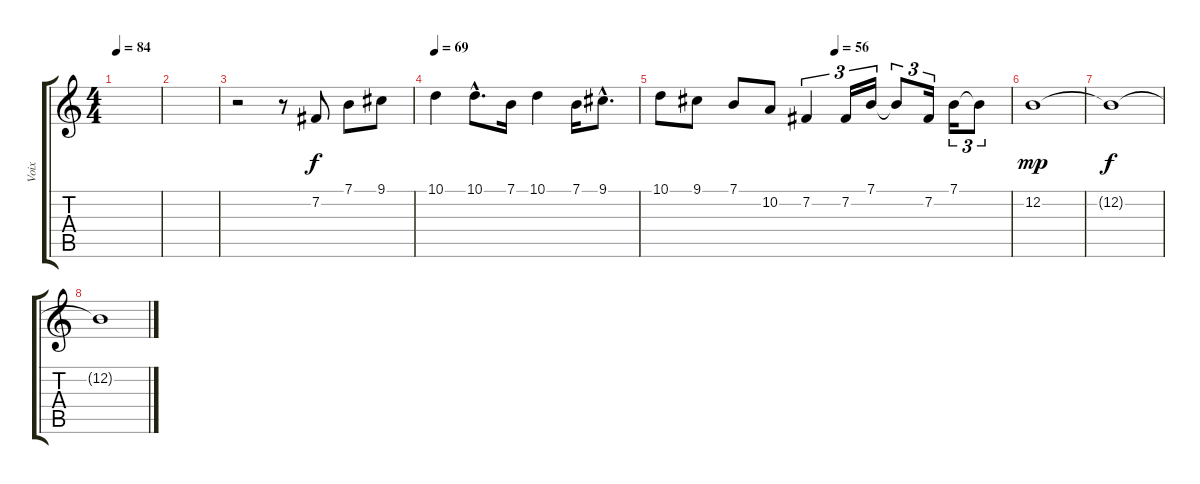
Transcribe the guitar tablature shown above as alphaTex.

\track ("Voix" "Voix") {instrument accordion}
\staff {score tabs}
\tuning (E4 B3 G3 D3 A2 E2) {hide}
\ts (4 4)
\tempo 84
\clef g2
\ks c
|
|
r.2 r.8 7.2.8{instrument harmonica} 7.1.8 9.1.8 |
\tempo 69
10.1.4 10.1{hac}.8{d} 7.1.16 10.1.4 7.1.16 9.1{hac}.8{d} |
\tempo (56 0.5)
10.1.8 9.1.8 7.1.8 10.2.8 7.2.4{tu (3 2)} 7.2.16{tu (3 2)} 7.1.16{tu (3 2)} 7.1{t}.8{tu (3 2)} 7.2.16{tu (3 2)} 7.1.16{tu (3 2)} 7.1{t}.8{tu (3 2)} |
12.2.1{dy mp} |
12.2{t}.1{dy f} |
12.2{t}.1
